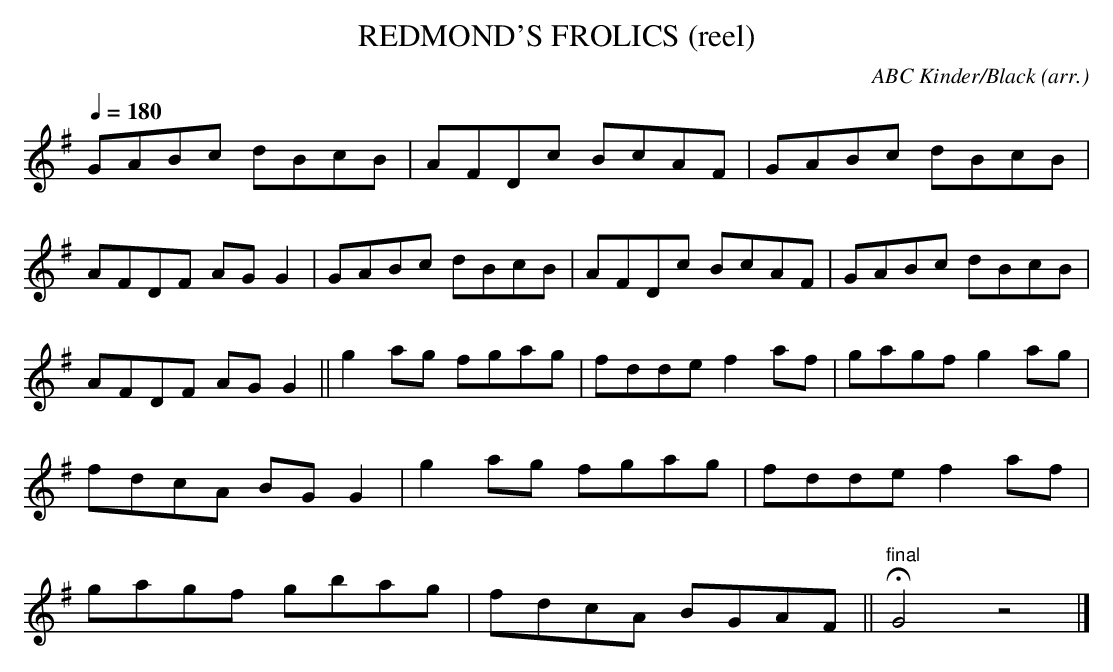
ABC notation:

X:1
T:REDMOND'S FROLICS (reel)\
C:ABC Kinder/Black (arr.)\
M:4/4\
L:1/8\
Q:1/4=180\
K:G\
GABc dBcB|AFDc BcAF|GABc dBcB|AFDF AGG2|\
GABc dBcB|AFDc BcAF|GABc dBcB|AFDF AG G2||\
g2 ag fgag|fdde f2 af|gagf g2 ag|fdcA BG G2|\
g2 ag fgag|fdde f2 af|gagf gbag|fdcA BGAF||"final"HG4z4|]\
\
\
